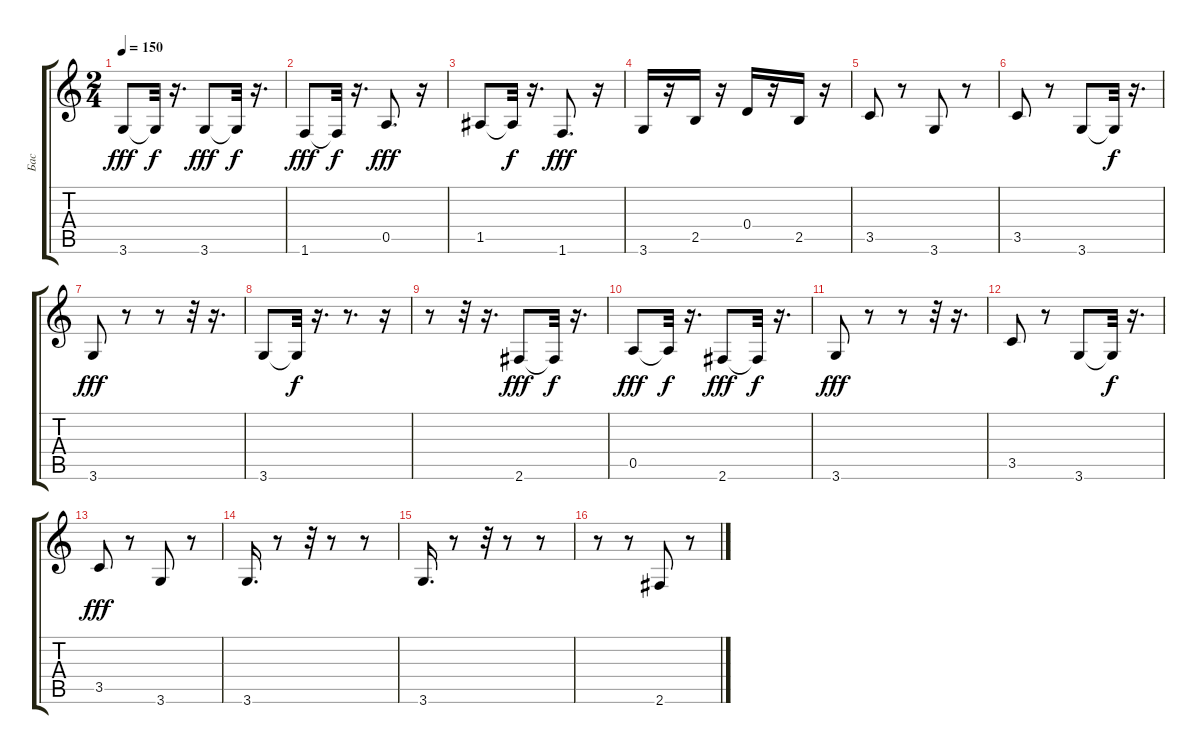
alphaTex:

\track ("Бас" "Бас") {instrument fretlessbass}
\staff {score tabs}
\tuning (E4 B3 G3 D3 A2 E2) {hide}
\ts (2 4)
\tempo 150
\clef g2
\ks c
3.6.8{dy fff} 3.6{t}.32{dy f} r.16{d} 3.6.8{dy fff} 3.6{t}.32{dy f} r.16{d} |
1.6.8{dy fff} 1.6{t}.32{dy f} r.16{d} 0.5.8{d dy fff} r.16 |
1.5.8 1.5{t}.32{dy f} r.16{d} 1.6.8{d dy fff} r.16 |
3.6.16 r.16 2.5.16 r.16 0.4.16 r.16 2.5.16 r.16 |
3.5.8 r.8 3.6.8 r.8 |
3.5.8 r.8 3.6.8 3.6{t}.32{dy f} r.16{d} |
3.6.8{dy fff} r.8 r.8 r.32 r.16{d} |
3.6.8 3.6{t}.32{dy f} r.16{d} r.8{d} r.16 |
r.8 r.32 r.16{d} 2.6.8{dy fff} 2.6{t}.32{dy f} r.16{d} |
0.5.8{dy fff} 0.5{t}.32{dy f} r.16{d} 2.6.8{dy fff} 2.6{t}.32{dy f} r.16{d} |
3.6.8{dy fff} r.8 r.8 r.32 r.16{d} |
3.5.8 r.8 3.6.8 3.6{t}.32{dy f} r.16{d} |
3.5.8{dy fff} r.8 3.6.8 r.8 |
3.6.16{d} r.8 r.32 r.8 r.8 |
3.6.16{d} r.8 r.32 r.8 r.8 |
r.8 r.8 2.6.8 r.8
